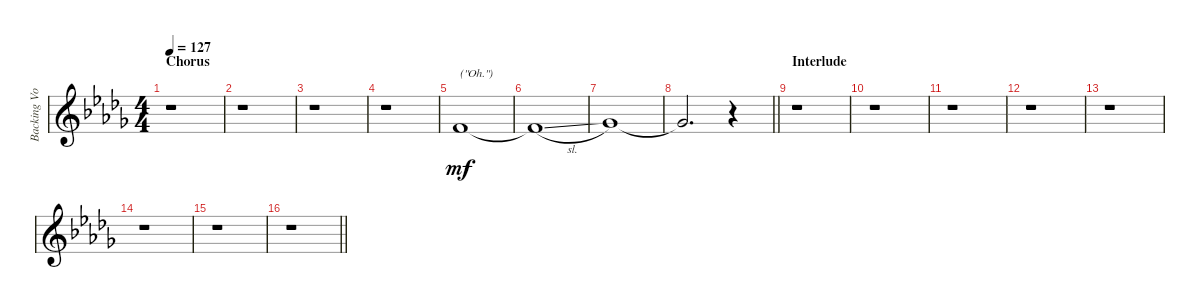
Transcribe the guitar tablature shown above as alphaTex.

\track ("Backing Vocals 3" "Backing Vo") {instrument lead6voice}
\staff {score}
\tuning (E4 B3 G3 D3 A2 E2) {hide}
\ts (4 4)
\section ("" "Chorus")
\tempo 127
\clef g2
\ks bbminor
r.1{dy mf} |
r.1 |
r.1 |
r.1 |
6.2.1{txt "(\"Oh.\")"} |
6.2{sl t}.1 |
7.2.1 |
\barLineRight lightlight
7.2{t}.2{d} r.4 |
\section ("" "Interlude")
r.1 |
r.1 |
r.1 |
r.1 |
r.1 |
r.1 |
r.1 |
\barLineRight lightlight
r.1
